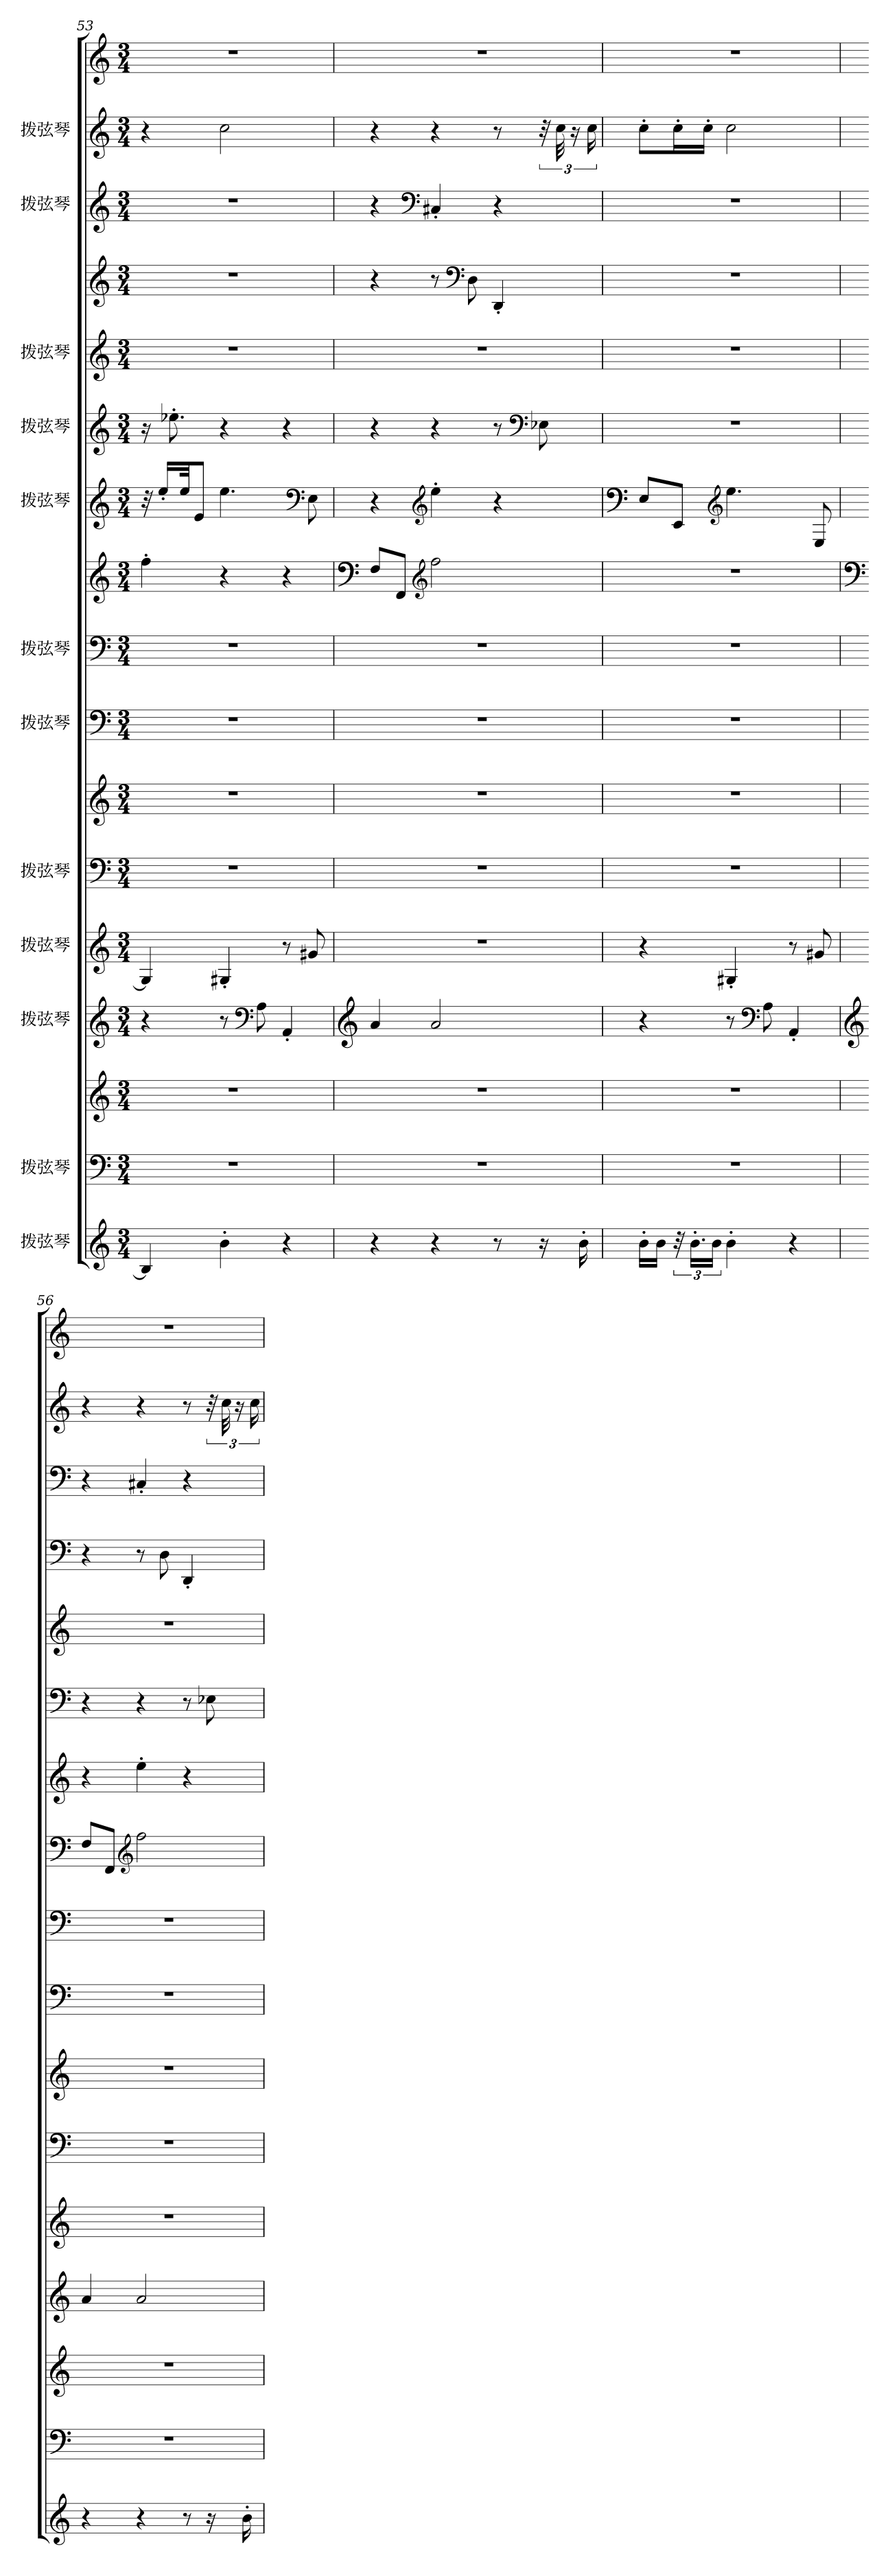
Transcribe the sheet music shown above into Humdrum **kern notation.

**kern	**kern	**kern	**kern	**kern	**kern	**kern	**kern	**kern	**kern	**kern	**kern	**kern	**kern	**kern	**kern	**kern
*part12	*part11	*part11	*part10	*part9	*part8	*part8	*part7	*part6	*part6	*part5	*part4	*part3	*part3	*part2	*part1	*part1
*staff17	*staff16	*staff15	*staff14	*staff13	*staff12	*staff11	*staff10	*staff9	*staff8	*staff7	*staff6	*staff5	*staff4	*staff3	*staff2	*staff1
*I"拨弦琴	*I"拨弦琴	*	*I"拨弦琴	*I"拨弦琴	*I"拨弦琴	*	*I"拨弦琴	*I"拨弦琴	*	*I"拨弦琴	*I"拨弦琴	*I"拨弦琴	*	*I"拨弦琴	*I"拨弦琴	*
*clefG2	*clefF4	*clefG2	*clefG2	*clefG2	*clefF4	*clefG2	*clefF4	*clefF4	*clefG2	*clefG2	*clefG2	*clefG2	*clefG2	*clefG2	*clefG2	*clefG2
*k[]	*k[]	*k[]	*k[]	*k[]	*k[]	*k[]	*k[]	*k[]	*k[]	*k[]	*k[]	*k[]	*k[]	*k[]	*k[]	*k[]
*M3/4	*M3/4	*M3/4	*M3/4	*M3/4	*M3/4	*M3/4	*M3/4	*M3/4	*M3/4	*M3/4	*M3/4	*M3/4	*M3/4	*M3/4	*M3/4	*M3/4
=53	=53	=53	=53	=53	=53	=53	=53	=53	=53	=53	=53	=53	=53	=53	=53	=53
4B/]	2.r	2.r	4r	4G#/]	2.r	2.r	2.r	2.r	4ff'\	32r	16r	2.r	2.r	2.r	4r	2.r
.	.	.	.	.	.	.	.	.	.	16ee'/LL	.	.	.	.	.	.
.	.	.	.	.	.	.	.	.	.	.	8.ee-X'\	.	.	.	.	.
.	.	.	.	.	.	.	.	.	.	32ee/JK	.	.	.	.	.	.
.	.	.	.	.	.	.	.	.	.	8e/J	.	.	.	.	.	.
4b'\	.	.	8r	4G#X'/	.	.	.	.	4r	4.ee\	4r	.	.	.	2cc\	.
*	*	*	*clefF4	*	*	*	*	*	*	*	*	*	*	*	*	*
.	.	.	8A\	.	.	.	.	.	.	.	.	.	.	.	.	.
4r	.	.	4AA'/	8r	.	.	.	.	4r	.	4r	.	.	.	.	.
*	*	*	*	*	*	*	*	*	*	*clefF4	*	*	*	*	*	*
.	.	.	.	8g#X/	.	.	.	.	.	8E\	.	.	.	.	.	.
=54	=54	=54	=54	=54	=54	=54	=54	=54	=54	=54	=54	=54	=54	=54	=54	=54
*	*	*	*clefG2	*	*	*	*	*	*clefF4	*	*	*	*	*	*	*
4r	2.r	2.r	4a/	2.r	2.r	2.r	2.r	2.r	8F/L	4r	4r	2.r	4r	4r	4r	2.r
.	.	.	.	.	.	.	.	.	8FF/J	.	.	.	.	.	.	.
*	*	*	*	*	*	*	*	*	*clefG2	*clefG2	*	*	*	*clefF4	*	*
4r	.	.	2a/	.	.	.	.	.	2ff\	4ee'\	4r	.	8r	4C#X'/	4r	.
*	*	*	*	*	*	*	*	*	*	*	*	*	*clefF4	*	*	*
.	.	.	.	.	.	.	.	.	.	.	.	.	8D\	.	.	.
8r	.	.	.	.	.	.	.	.	.	4r	8r	.	4DD'/	4r	8r	.
*	*	*	*	*	*	*	*	*	*	*	*clefF4	*	*	*	*	*
16r	.	.	.	.	.	.	.	.	.	.	8E-X\	.	.	.	48r	.
.	.	.	.	.	.	.	.	.	.	.	.	.	.	.	48cc\	.
.	.	.	.	.	.	.	.	.	.	.	.	.	.	.	24r	.
16b'\	.	.	.	.	.	.	.	.	.	.	.	.	.	.	.	.
.	.	.	.	.	.	.	.	.	.	.	.	.	.	.	24cc\	.
!!LO:PB:g=z
=55	=55	=55	=55	=55	=55	=55	=55	=55	=55	=55	=55	=55	=55	=55	=55	=55
*	*	*	*	*	*	*	*	*	*	*clefF4	*	*	*	*	*	*
16b'\LL	2.r	2.r	4r	4r	2.r	2.r	2.r	2.r	2.r	8E/L	2.r	2.r	2.r	2.r	8cc'\L	2.r
16b\JJ	.	.	.	.	.	.	.	.	.	.	.	.	.	.	.	.
48r	.	.	.	.	.	.	.	.	.	8EE/J	.	.	.	.	16cc'\L	.
24.b'\LL	.	.	.	.	.	.	.	.	.	.	.	.	.	.	.	.
.	.	.	.	.	.	.	.	.	.	.	.	.	.	.	16cc'\JJ	.
24b\JJ	.	.	.	.	.	.	.	.	.	.	.	.	.	.	.	.
*	*	*	*	*	*	*	*	*	*	*clefG2	*	*	*	*	*	*
4b'\	.	.	8r	4G#X'/	.	.	.	.	.	4.ee\	.	.	.	.	2cc\	.
*	*	*	*clefF4	*	*	*	*	*	*	*	*	*	*	*	*	*
.	.	.	8A\	.	.	.	.	.	.	.	.	.	.	.	.	.
4r	.	.	4AA'/	8r	.	.	.	.	.	.	.	.	.	.	.	.
.	.	.	.	8g#X/	.	.	.	.	.	8E/	.	.	.	.	.	.
=56	=56	=56	=56	=56	=56	=56	=56	=56	=56	=56	=56	=56	=56	=56	=56	=56
*	*	*	*clefG2	*	*	*	*	*	*clefF4	*	*	*	*	*	*	*
4r	2.r	2.r	4a/	2.r	2.r	2.r	2.r	2.r	8F/L	4r	4r	2.r	4r	4r	4r	2.r
.	.	.	.	.	.	.	.	.	8FF/J	.	.	.	.	.	.	.
*	*	*	*	*	*	*	*	*	*clefG2	*	*	*	*	*	*	*
4r	.	.	2a/	.	.	.	.	.	2ff\	4ee'\	4r	.	8r	4C#X'/	4r	.
.	.	.	.	.	.	.	.	.	.	.	.	.	8D\	.	.	.
8r	.	.	.	.	.	.	.	.	.	4r	8r	.	4DD'/	4r	8r	.
16r	.	.	.	.	.	.	.	.	.	.	8E-X\	.	.	.	48r	.
.	.	.	.	.	.	.	.	.	.	.	.	.	.	.	48cc\	.
.	.	.	.	.	.	.	.	.	.	.	.	.	.	.	24r	.
16b'\	.	.	.	.	.	.	.	.	.	.	.	.	.	.	.	.
.	.	.	.	.	.	.	.	.	.	.	.	.	.	.	24cc\	.
=	=	=	=	=	=	=	=	=	=	=	=	=	=	=	=	=
*-	*-	*-	*-	*-	*-	*-	*-	*-	*-	*-	*-	*-	*-	*-	*-	*-
